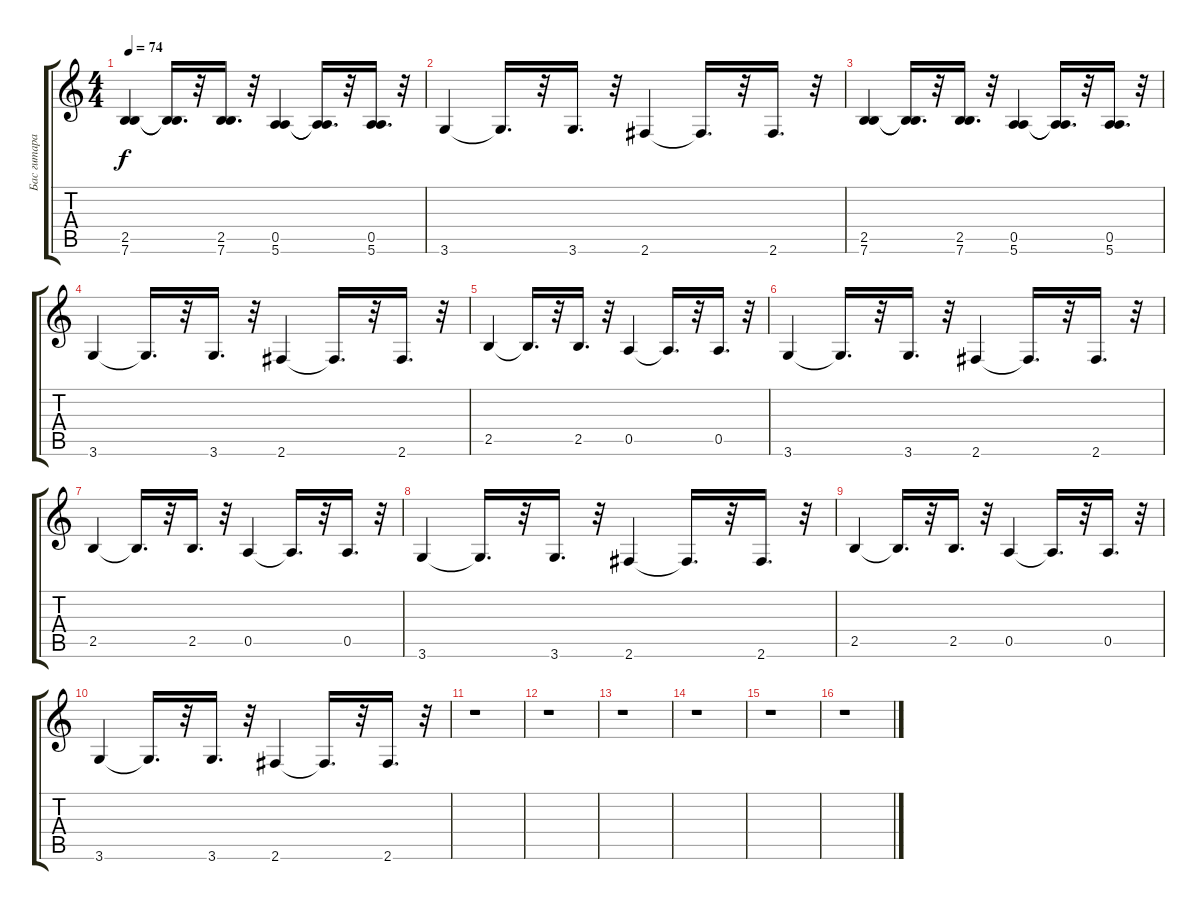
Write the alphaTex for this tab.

\track ("Бас гитара." "Бас гитара") {instrument electricbassfinger}
\staff {score tabs}
\tuning (E4 B3 G3 D3 A2 E2) {hide}
\ts (4 4)
\tempo 74
\clef g2
\ks c
(2.5 7.6).4{dy f} (2.5{t} 7.6{t}).16{d} r.32 (2.5 7.6).16{d} r.32 (0.5 5.6).4 (0.5{t} 5.6{t}).16{d} r.32 (0.5 5.6).16{d} r.32 |
3.6.4 3.6{t}.16{d} r.32 3.6.16{d} r.32 2.6.4 2.6{t}.16{d} r.32 2.6.16{d} r.32 |
(2.5 7.6).4 (2.5{t} 7.6{t}).16{d} r.32 (2.5 7.6).16{d} r.32 (0.5 5.6).4 (0.5{t} 5.6{t}).16{d} r.32 (0.5 5.6).16{d} r.32 |
3.6.4 3.6{t}.16{d} r.32 3.6.16{d} r.32 2.6.4 2.6{t}.16{d} r.32 2.6.16{d} r.32 |
2.5.4 2.5{t}.16{d} r.32 2.5.16{d} r.32 0.5.4 0.5{t}.16{d} r.32 0.5.16{d} r.32 |
3.6.4 3.6{t}.16{d} r.32 3.6.16{d} r.32 2.6.4 2.6{t}.16{d} r.32 2.6.16{d} r.32 |
2.5.4 2.5{t}.16{d} r.32 2.5.16{d} r.32 0.5.4 0.5{t}.16{d} r.32 0.5.16{d} r.32 |
3.6.4 3.6{t}.16{d} r.32 3.6.16{d} r.32 2.6.4 2.6{t}.16{d} r.32 2.6.16{d} r.32 |
2.5.4 2.5{t}.16{d} r.32 2.5.16{d} r.32 0.5.4 0.5{t}.16{d} r.32 0.5.16{d} r.32 |
3.6.4 3.6{t}.16{d} r.32 3.6.16{d} r.32 2.6.4 2.6{t}.16{d} r.32 2.6.16{d} r.32 |
r.1 |
r.1 |
r.1 |
r.1 |
r.1 |
r.1
